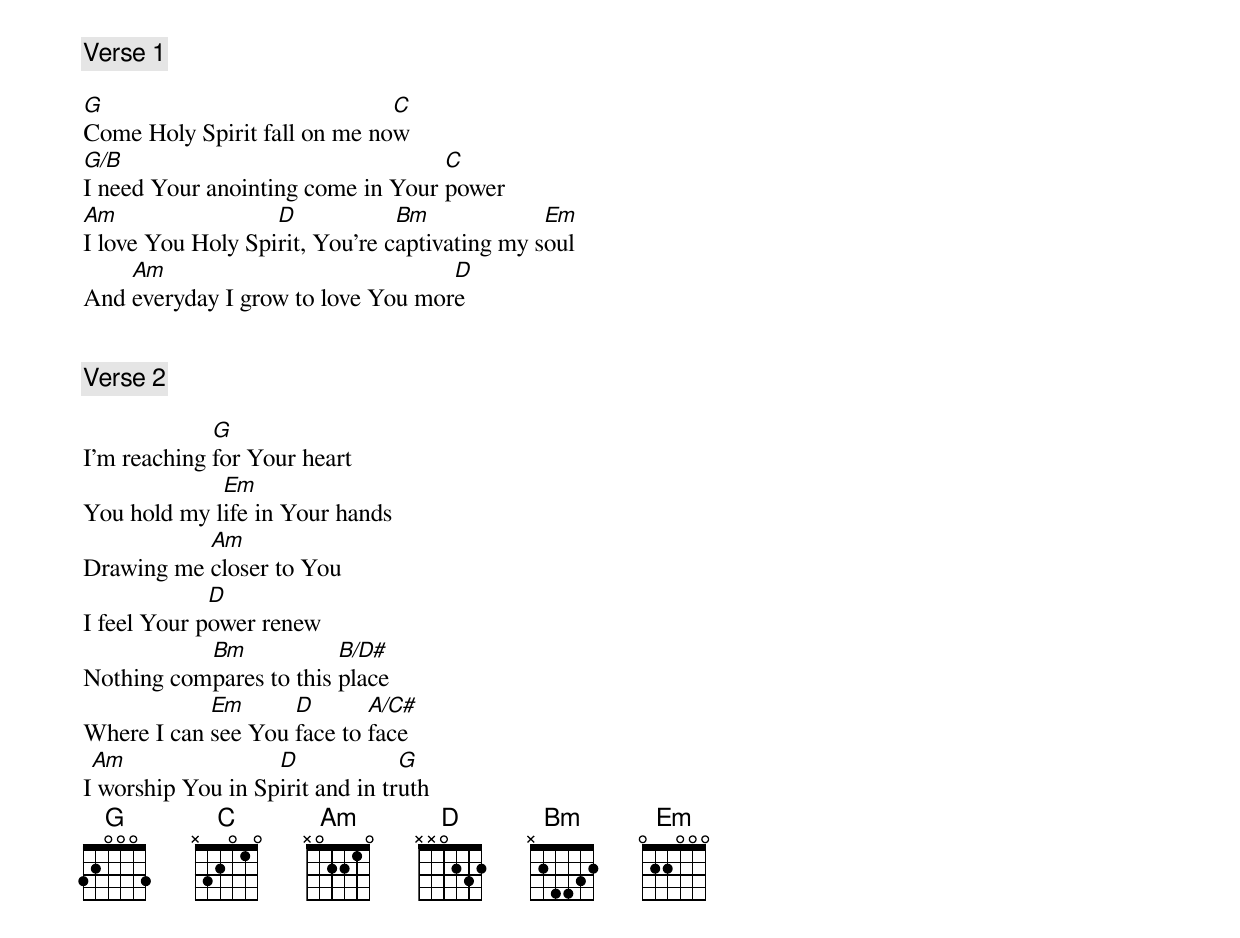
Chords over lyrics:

[Verse 1]

G                             C
Come Holy Spirit fall on me now
G/B                                C
I need Your anointing come in Your power
Am                 D            Bm             Em
I love You Holy Spirit, You’re captivating my soul
    Am                             D
And everyday I grow to love You more


[Verse 2]

             G
I’m reaching for Your heart
             Em
You hold my life in Your hands
           Am
Drawing me closer to You
             D
I feel Your power renew
           Bm            B/D#
Nothing compares to this place
            Em      D       A/C#
Where I can see You face to face
 Am                D             G
I worship You in Spirit and in truth
